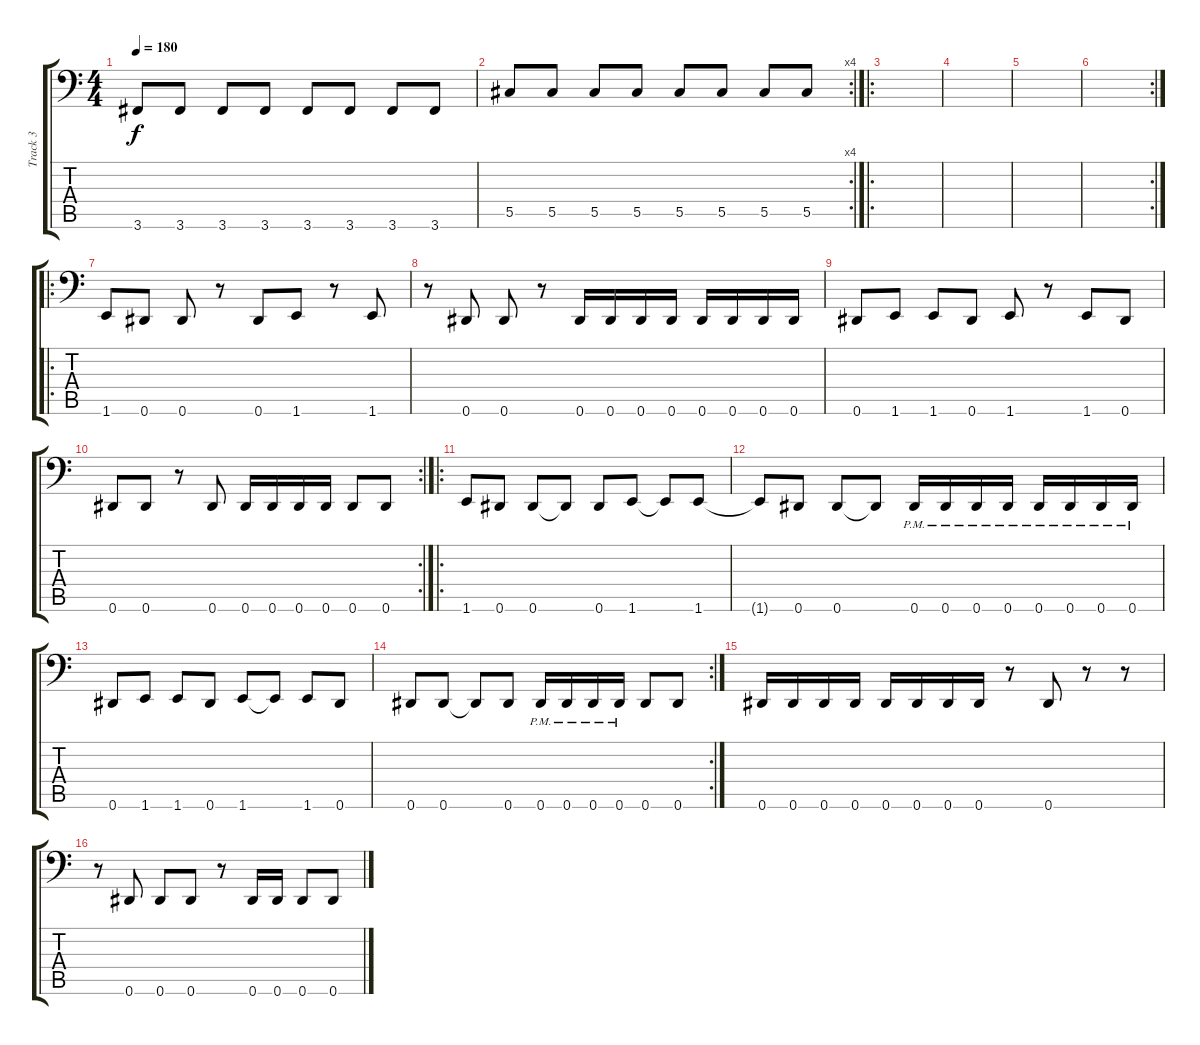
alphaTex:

\track ("Track 3" "Track 3") {instrument electricbasspick}
\staff {score tabs}
\tuning (Eb3 Bb2 Gb2 Db2 Ab1 Eb1) {hide}
\ts (4 4)
\tempo 180
\clef f4
\ks c
3.6.8{dy f} 3.6.8 3.6.8 3.6.8 3.6.8 3.6.8 3.6.8 3.6.8 |
\rc 4
5.5.8 5.5.8 5.5.8 5.5.8 5.5.8 5.5.8 5.5.8 5.5.8 |
\ro
|
|
|
\rc 2
|
\ro
1.6.8 0.6.8 0.6.8 r.8 0.6.8 1.6.8 r.8 1.6.8 |
r.8 0.6.8 0.6.8 r.8 0.6.16 0.6.16 0.6.16 0.6.16 0.6.16 0.6.16 0.6.16 0.6.16 |
0.6.8 1.6.8 1.6.8 0.6.8 1.6.8 r.8 1.6.8 0.6.8 |
\rc 2
0.6.8 0.6.8 r.8 0.6.8 0.6.16 0.6.16 0.6.16 0.6.16 0.6.8 0.6.8 |
\ro
1.6.8 0.6.8 0.6.8 0.6{t}.8 0.6.8 1.6.8 1.6{t}.8 1.6.8 |
1.6{t}.8 0.6.8 0.6.8 0.6{t}.8 0.6{pm}.16 0.6{pm}.16 0.6{pm}.16 0.6{pm}.16 0.6{pm}.16 0.6{pm}.16 0.6{pm}.16 0.6{pm}.16 |
0.6.8 1.6.8 1.6.8 0.6.8 1.6.8 1.6{t}.8 1.6.8 0.6.8 |
\rc 2
0.6.8 0.6.8 0.6{t}.8 0.6.8 0.6{pm}.16 0.6{pm}.16 0.6{pm}.16 0.6{pm}.16 0.6.8 0.6.8 |
0.6.16 0.6.16 0.6.16 0.6.16 0.6.16 0.6.16 0.6.16 0.6.16 r.8 0.6.8 r.8 r.8 |
r.8 0.6.8 0.6.8 0.6.8 r.8 0.6.16 0.6.16 0.6.8 0.6.8
